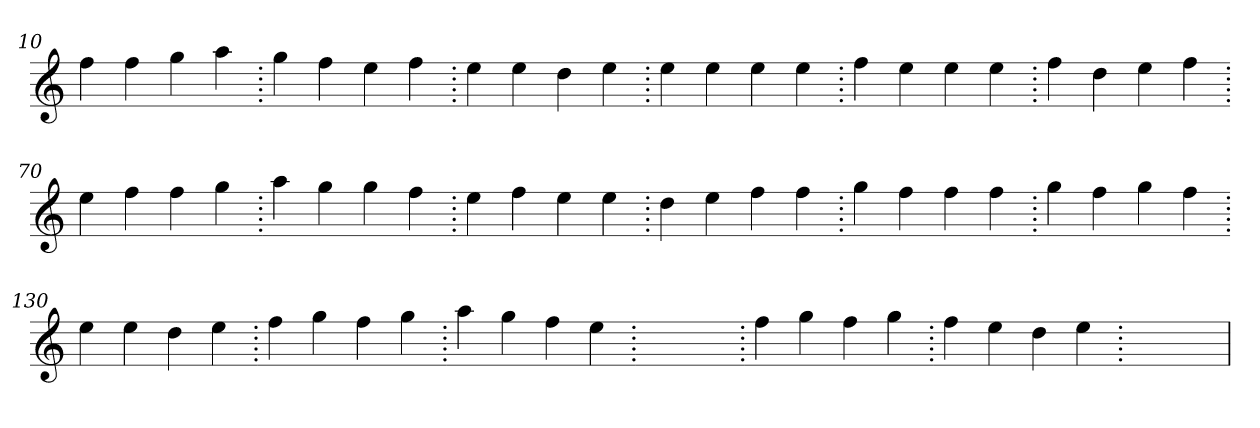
**kern
*part1
*staff1
*clefG2
=10.
4ff
4ff
4gg
4aa
=20.
4gg
4ff
4ee
4ff
=30.
4ee
4ee
4dd
4ee
=40.
4ee
4ee
4ee
4ee
=50.
4ff
4ee
4ee
4ee
=60.
4ff
4dd
4ee
4ff
=70.
4ee
4ff
4ff
4gg
=80.
4aa
4gg
4gg
4ff
=90.
4ee
4ff
4ee
4ee
=100.
4dd
4ee
4ff
4ff
=110.
4gg
4ff
4ff
4ff
=120.
4gg
4ff
4gg
4ff
=130.
4ee
4ee
4dd
4ee
=140.
4ff
4gg
4ff
4gg
=150.
4aa
4gg
4ff
4ee
=160.
1ryy
=160.
4ff
4gg
4ff
4gg
=170.
4ff
4ee
4dd
4ee
=180.
1ryy
=
*-
